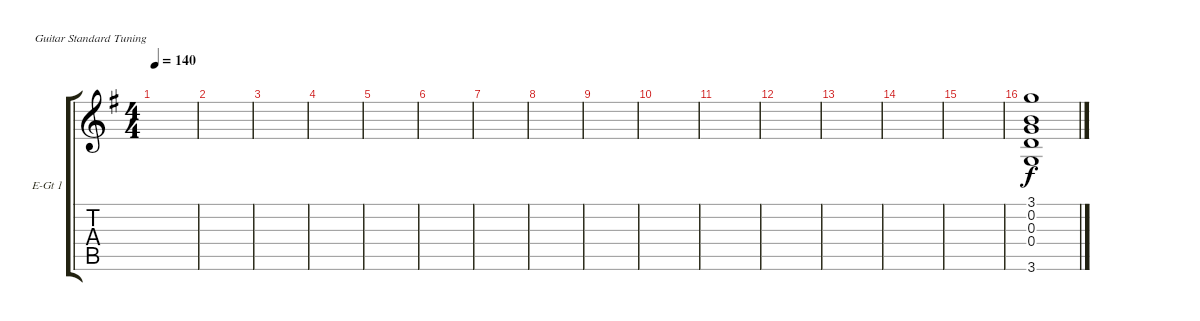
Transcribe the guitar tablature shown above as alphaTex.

\defaultSystemsLayout 4
\bracketExtendMode groupsimilarinstruments
\firstSystemTrackNameOrientation horizontal
\otherSystemsTrackNameOrientation horizontal
\track ("Guitar 1" "E-Gt 1") {instrument electricguitarclean}
\staff {score tabs}
\tuning (E4 B3 G3 D3 A2 E2)
\ts (4 4)
\tempo 140
\clef g2
\ks g
|
|
|
|
|
|
|
|
|
|
|
|
|
|
|
(3.1 0.2 0.3 0.4 3.6).1
